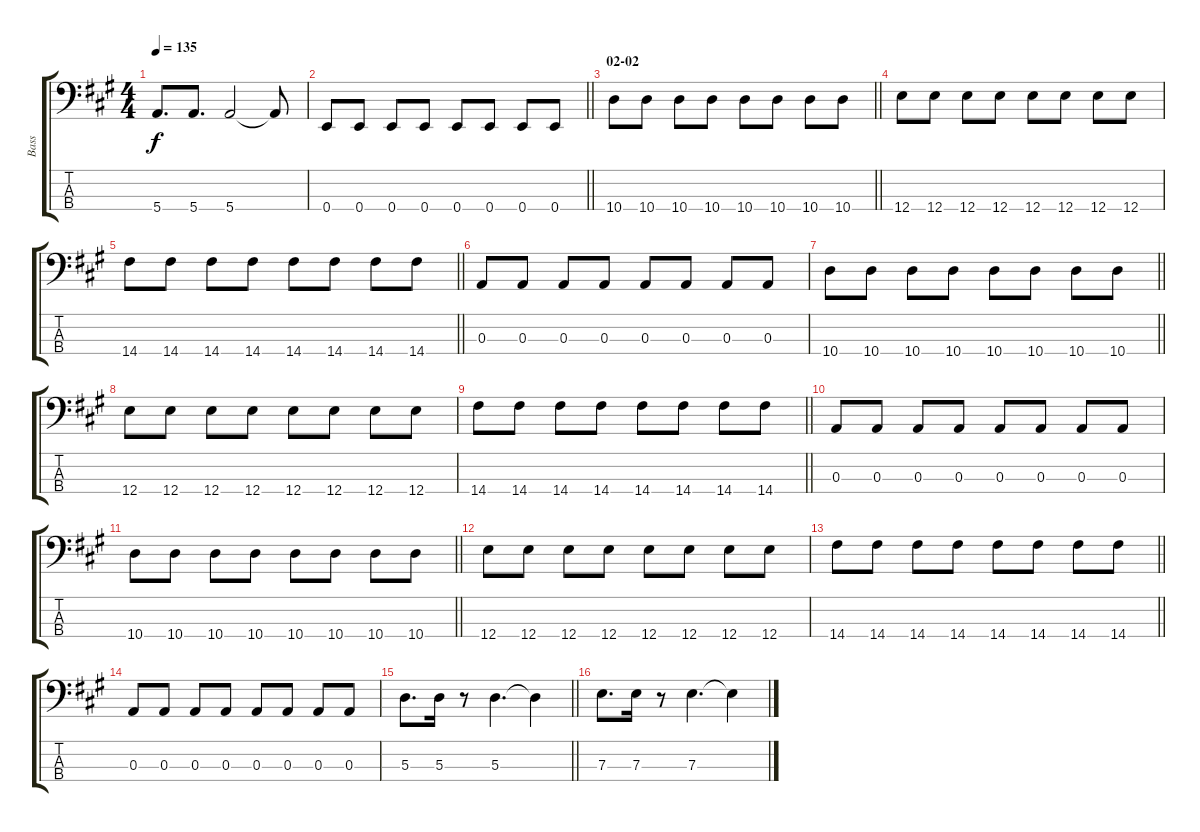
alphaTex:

\track ("Bass" "Bass") {instrument electricbassfinger}
\staff {score tabs}
\tuning (G2 D2 A1 E1) {hide}
\ts (4 4)
\tempo 135
\clef f4
\ks a
5.4.8{d dy f} 5.4.8{d} 5.4.2 5.4{t}.8 |
\barLineRight lightlight
0.4.8 0.4.8 0.4.8 0.4.8 0.4.8 0.4.8 0.4.8 0.4.8 |
\section ("" "02-02")
\barLineRight lightlight
10.4.8 10.4.8 10.4.8 10.4.8 10.4.8 10.4.8 10.4.8 10.4.8 |
12.4.8 12.4.8 12.4.8 12.4.8 12.4.8 12.4.8 12.4.8 12.4.8 |
\barLineRight lightlight
14.4.8 14.4.8 14.4.8 14.4.8 14.4.8 14.4.8 14.4.8 14.4.8 |
0.3.8 0.3.8 0.3.8 0.3.8 0.3.8 0.3.8 0.3.8 0.3.8 |
\barLineRight lightlight
10.4.8 10.4.8 10.4.8 10.4.8 10.4.8 10.4.8 10.4.8 10.4.8 |
12.4.8 12.4.8 12.4.8 12.4.8 12.4.8 12.4.8 12.4.8 12.4.8 |
\barLineRight lightlight
14.4.8 14.4.8 14.4.8 14.4.8 14.4.8 14.4.8 14.4.8 14.4.8 |
0.3.8 0.3.8 0.3.8 0.3.8 0.3.8 0.3.8 0.3.8 0.3.8 |
\barLineRight lightlight
10.4.8 10.4.8 10.4.8 10.4.8 10.4.8 10.4.8 10.4.8 10.4.8 |
12.4.8 12.4.8 12.4.8 12.4.8 12.4.8 12.4.8 12.4.8 12.4.8 |
\barLineRight lightlight
14.4.8 14.4.8 14.4.8 14.4.8 14.4.8 14.4.8 14.4.8 14.4.8 |
0.3.8 0.3.8 0.3.8 0.3.8 0.3.8 0.3.8 0.3.8 0.3.8 |
\barLineRight lightlight
5.3.8{d} 5.3.16 r.8 5.3.4{d} 5.3{t}.4 |
7.3.8{d} 7.3.16 r.8 7.3.4{d} 7.3{t}.4
